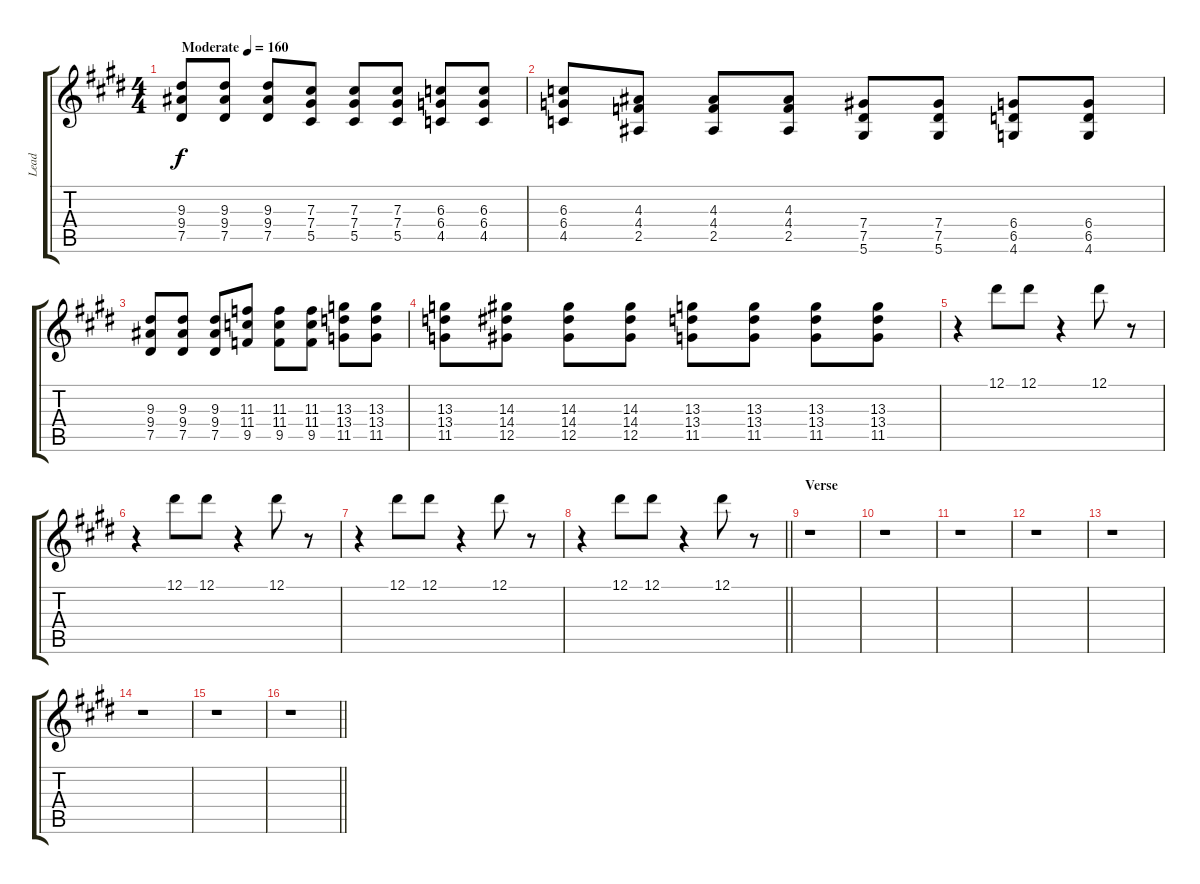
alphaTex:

\track ("Lead" "Lead") {instrument distortionguitar}
\staff {score tabs}
\tuning (Eb4 Bb3 Gb3 Db3 Ab2 Eb2) {hide}
\ts (4 4)
\tempo (160 "Moderate")
\clef g2
\ks e
(9.3 9.4 7.5).8{dy f instrument distortionguitar} (9.3 9.4 7.5).8 (9.3 9.4 7.5).8 (7.3 7.4 5.5).8 (7.3 7.4 5.5).8 (7.3 7.4 5.5).8 (6.3 6.4 4.5).8 (6.3 6.4 4.5).8 |
(6.3 6.4 4.5).8 (4.3 4.4 2.5).8 (4.3 4.4 2.5).8 (4.3 4.4 2.5).8 (7.4 7.5 5.6).8 (7.4 7.5 5.6).8 (6.4 6.5 4.6).8 (6.4 6.5 4.6).8 |
(9.3 9.4 7.5).8 (9.3 9.4 7.5).8 (9.3 9.4 7.5).8 (11.3 11.4 9.5).8 (11.3 11.4 9.5).8 (11.3 11.4 9.5).8 (13.3 13.4 11.5).8 (13.3 13.4 11.5).8 |
(13.3 13.4 11.5).8 (14.3 14.4 12.5).8 (14.3 14.4 12.5).8 (14.3 14.4 12.5).8 (13.3 13.4 11.5).8 (13.3 13.4 11.5).8 (13.3 13.4 11.5).8 (13.3 13.4 11.5).8 |
r.4 12.1.8 12.1.8 r.4 12.1.8 r.8 |
r.4 12.1.8 12.1.8 r.4 12.1.8 r.8 |
r.4 12.1.8 12.1.8 r.4 12.1.8 r.8 |
\barLineRight lightlight
r.4 12.1.8 12.1.8 r.4 12.1.8 r.8 |
\section ("" "Verse")
r.1 |
r.1 |
r.1 |
r.1 |
r.1 |
r.1 |
r.1 |
\barLineRight lightlight
r.1
